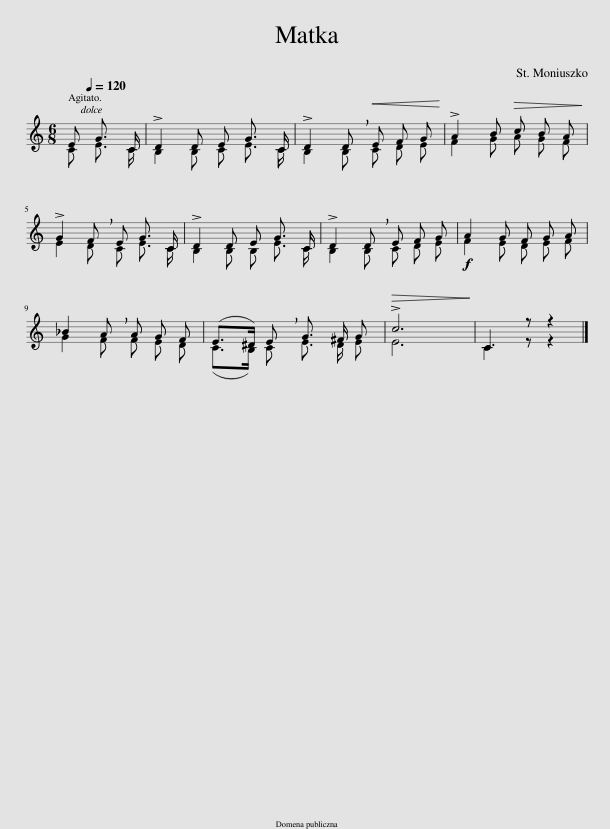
X:1
%%score ( 1 2 )
L:1/8
Q:1/4=120
M:6/8
I:linebreak $
K:C
V:1 treble
V:2 treble
V:1
 E G3/2 C/ | !>!D2 D E G3/2 C/ | !>!D2 !breath!D!<(! E F G!<)! | !>!A2 B!>(! c B A!>)! |$ !>!G2 !breath!F E G3/2 C/ | %5
 !>!D2 D E G3/2 C/ | !>!D2 !breath!D E F G |!f! A2 G F G A |$ _B2 !breath!A A G F | (E>^D) !breath!E G3/2 ^F/ G | %10
!>(! !>!c6!>)! | C3 z z2 |] %12
V:2
 C E3/2 C/ | B,2 B, C E3/2 C/ | B,2 B, C D E | F2 G A G F |$ E2 D C E3/2 C/ | %5
 B,2 B, B, E3/2 C/ | B,2 B, C D E | F2 E D E F |$ G2 F F E D | (C>B,) C E3/2 ^D/ E | %10
 E6 | C3 z z2 |] %12
